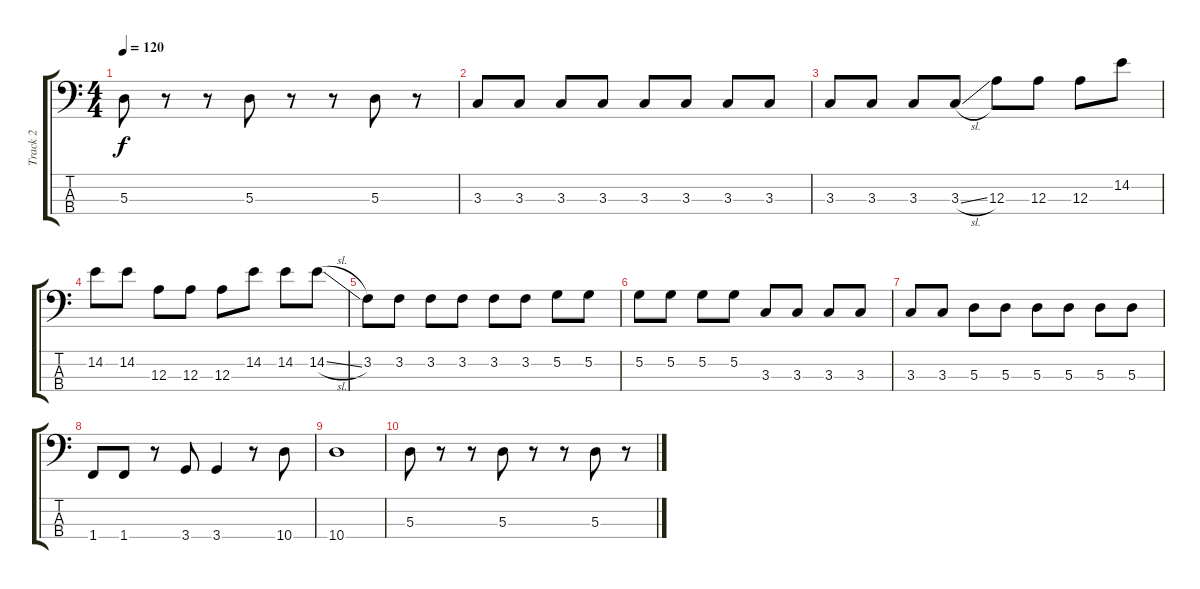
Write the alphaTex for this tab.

\track ("Track 2" "Track 2") {instrument electricbassfinger}
\staff {score tabs}
\tuning (G2 D2 A1 E1) {hide}
\ts (4 4)
\tempo 120
\clef f4
\ks c
5.3.8{dy f} r.8 r.8 5.3.8 r.8 r.8 5.3.8 r.8 |
3.3.8 3.3.8 3.3.8 3.3.8 3.3.8 3.3.8 3.3.8 3.3.8 |
3.3.8 3.3.8 3.3.8 3.3{sl}.8 12.3.8 12.3.8 12.3.8 14.2.8 |
14.2.8 14.2.8 12.3.8 12.3.8 12.3.8 14.2.8 14.2.8 14.2{sl}.8 |
3.2.8 3.2.8 3.2.8 3.2.8 3.2.8 3.2.8 5.2.8 5.2.8 |
5.2.8 5.2.8 5.2.8 5.2.8 3.3.8 3.3.8 3.3.8 3.3.8 |
3.3.8 3.3.8 5.3.8 5.3.8 5.3.8 5.3.8 5.3.8 5.3.8 |
1.4.8 1.4.8 r.8 3.4.8 3.4.4 r.8 10.4.8 |
10.4.1 |
5.3.8 r.8 r.8 5.3.8 r.8 r.8 5.3.8 r.8
